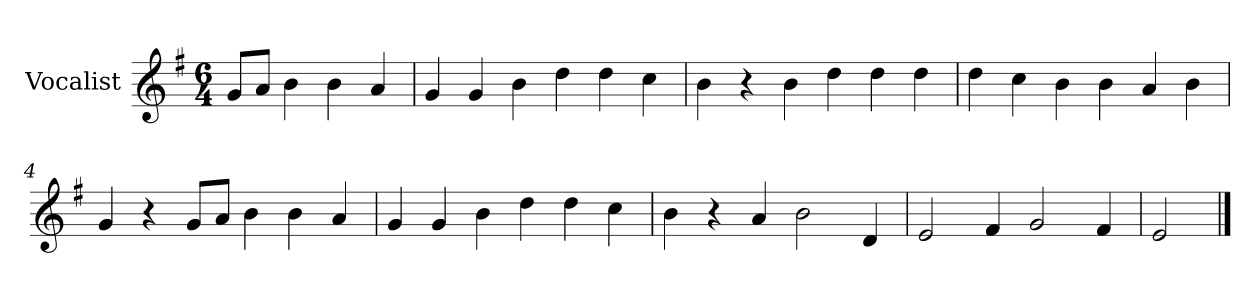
**kern
*part1
*staff1
*I"Vocalist
*k[f#]
*G:
*M6/4
=
8gL
8aJ
4b
4b
4a
=1
4g
4g
4b
4dd
4dd
4cc
=2
4b
4r
4b
4dd
4dd
4dd
=3
4dd
4cc
4b
4b
4a
4b
=4
4g
4r
8gL
8aJ
4b
4b
4a
=5
4g
4g
4b
4dd
4dd
4cc
=6
4b
4r
4a
2b
4d
=7
2e
4f#
2g
4f#
=8
2e
==
*-
